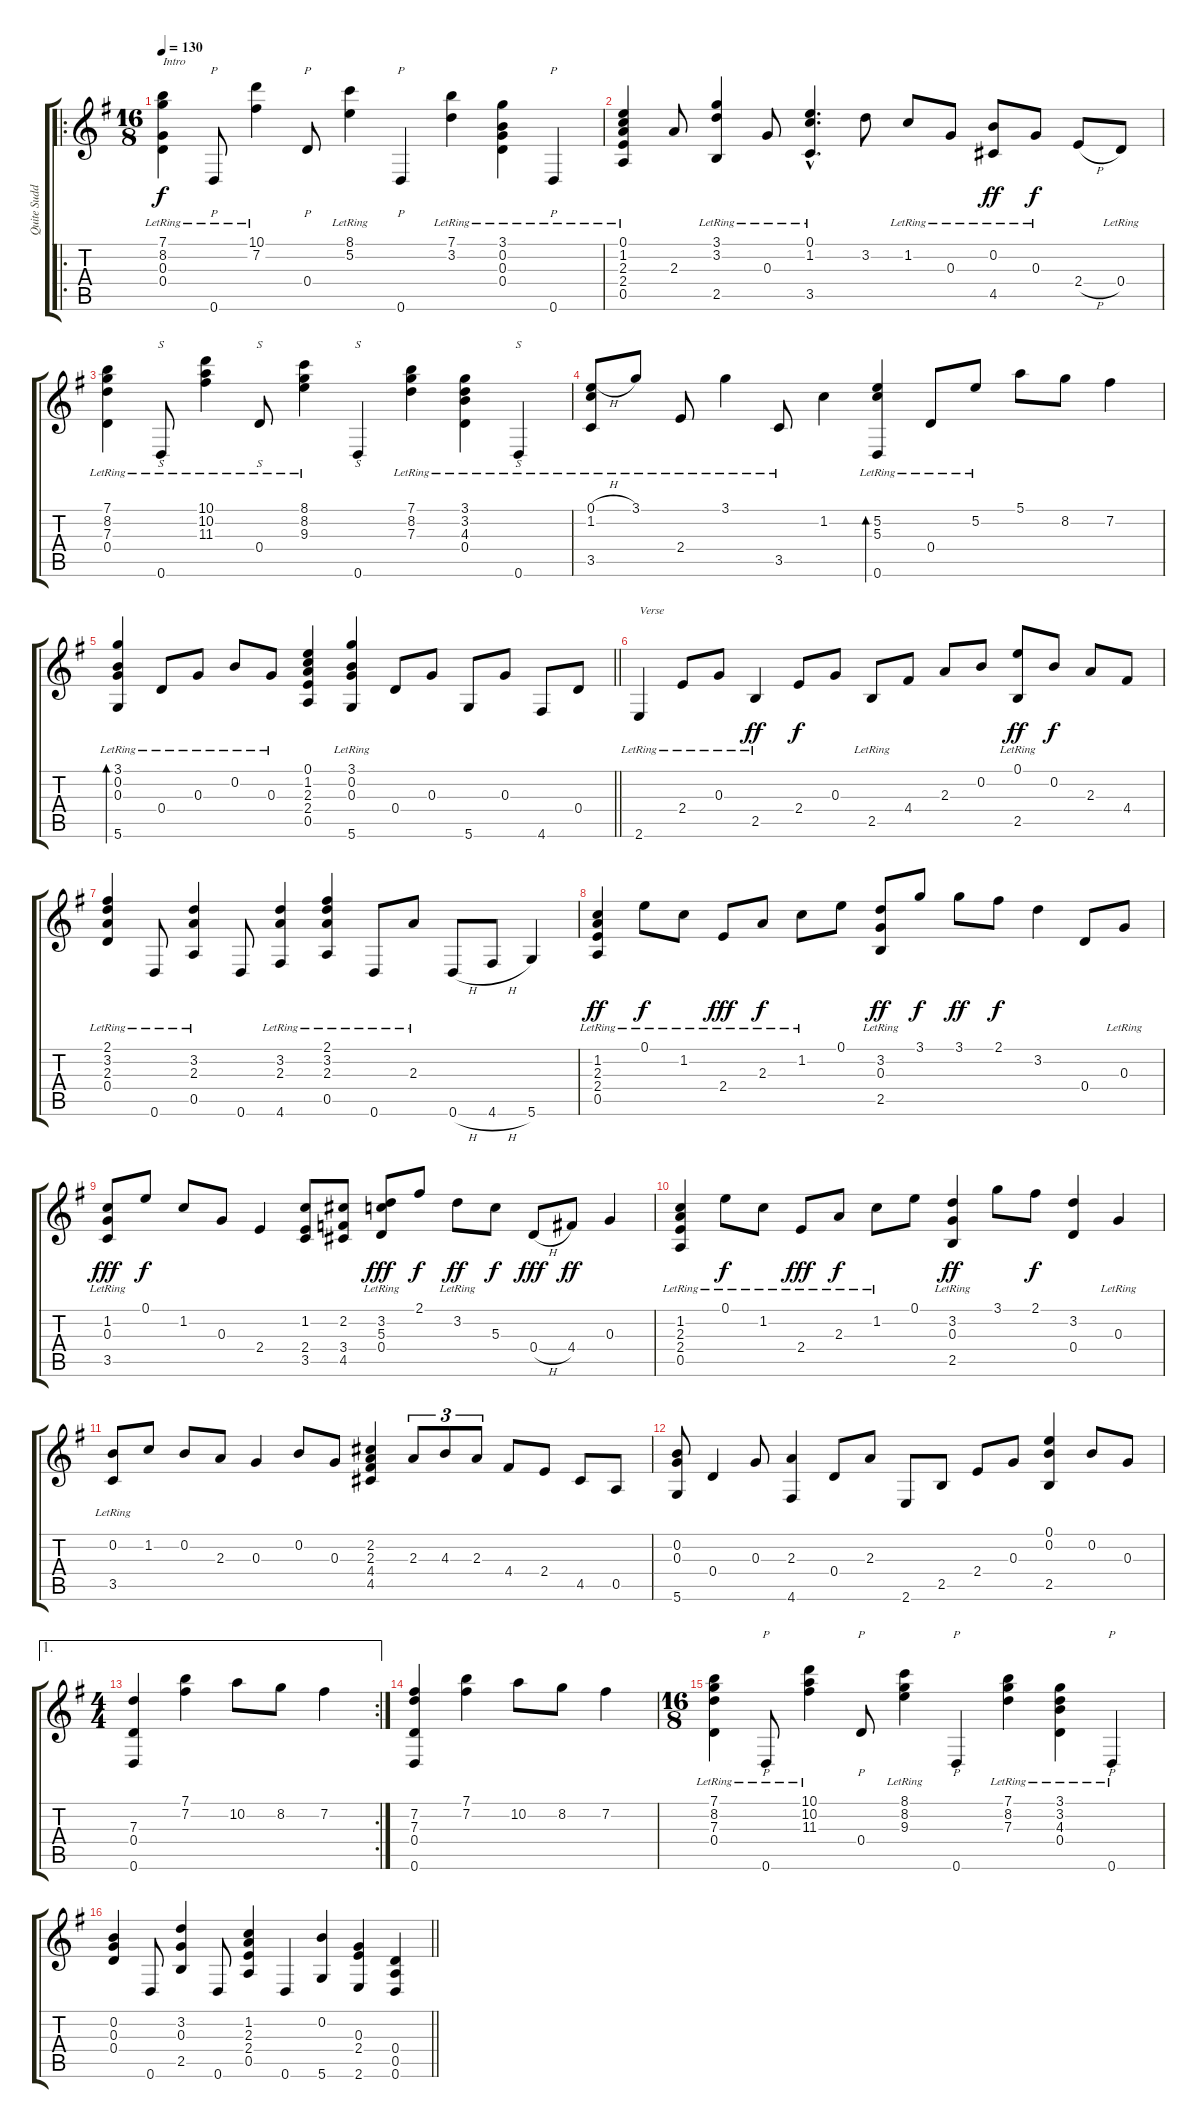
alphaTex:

\track ("Quite Suddenly Guitar" "Quite Sudd") {instrument acousticguitarsteel}
\staff {score tabs}
\tuning (E4 B3 G3 D3 A2 D2) {hide}
\ro
\ts (16 8)
\tempo 130
\clef g2
\ks g
(7.1{lr} 8.2{lr} 0.3{lr} 0.4{lr}).4{txt "Intro" dy f instrument acousticguitarsteel} 0.6{lr}.8{p} (10.1{lr} 7.2{lr}).4 0.4.8{p} (8.1{lr} 5.2{lr}).4 0.6.4{p} (7.1{lr} 3.2{lr}).4 (3.1{lr} 0.2{lr} 0.3 0.4).4 0.6{lr}.4{p} |
(0.1{lr} 1.2{lr} 2.3 2.4 0.5{lr}).4 2.3.8 (3.1{lr} 3.2 2.5{lr}).4 0.3{lr}.8 (0.1{hac lr} 1.2{lr} 3.5{lr}).4{d} 3.2.8 1.2{lr}.8 0.3{lr}.8 (0.2{lr} 4.5{lr}).8{dy ff} 0.3{lr}.8{dy f} 2.4{h}.8 0.4{lr}.8 |
(7.1{lr} 8.2{lr} 7.3{lr} 0.4{lr}).4 0.6{lr}.8{s} (10.1{lr} 10.2{lr} 11.3{lr}).4 0.4{lr}.8{s} (8.1{lr} 8.2{lr} 9.3).4 0.6.4{s} (7.1{lr} 8.2{lr} 7.3{lr}).4 (3.1{lr} 3.2{lr} 4.3 0.4).4 0.6{lr}.4{s} |
(0.1{h} 1.2{lr} 3.5{lr}).8 3.1{lr}.8 2.4{lr}.8 3.1{lr}.4 3.5{lr}.8 1.2.4 (5.2{lr} 5.3{lr} 0.6{lr}).4{bd 60} 0.4{lr}.8 5.2{lr}.8 5.1.8 8.2.8 7.2.4 |
\barLineRight lightlight
(3.1{lr} 0.2{lr} 0.3 5.6).4{bd 120} 0.4{lr}.8 0.3{lr}.8 0.2{lr}.8 0.3{lr}.8 (0.1 1.2 2.3 2.4 0.5).4 (3.1{lr} 0.2 0.3 5.6{lr}).4 0.4.8 0.3.8 5.6.8 0.3.8 4.6.8 0.4.8 |
2.6{lr}.4{txt "Verse"} 2.4{lr}.8 0.3{lr}.8 2.5{lr}.4{dy ff} 2.4.8{dy f} 0.3.8 2.5{lr}.8 4.4.8 2.3.8 0.2.8 (0.1{lr} 2.5{lr}).8{dy ff} 0.2.8{dy f} 2.3.8 4.4.8 |
(2.1{lr} 3.2{lr} 2.3 0.4{lr}).4 0.6{lr}.8 (3.2{lr} 2.3{lr} 0.5{lr}).4 0.6.8 (3.2{lr} 2.3 4.6).4 (2.1 3.2 2.3 0.5{lr}).4 0.6{lr}.8 2.3{lr}.8 0.6{h}.8 4.6{h}.8 5.6.4 |
(1.2{lr} 2.3{lr} 2.4 0.5{lr}).4{dy ff} 0.1{lr}.8{dy f} 1.2{lr}.8 2.4{lr}.8{dy fff} 2.3{lr}.8{dy f} 1.2{lr}.8 0.1.8 (3.2{lr} 0.3{lr} 2.5{lr}).8{dy ff} 3.1.8{dy f} 3.1.8{dy ff} 2.1.8{dy f} 3.2.4 0.4.8 0.3{lr}.8 |
(1.2{lr} 0.3{lr} 3.5{lr}).8{dy fff} 0.1.8{dy f} 1.2.8 0.3.8 2.4.4 (1.2 2.4 3.5).8 (2.2 3.4 4.5).8 (3.2{lr} 5.3{lr} 0.4{lr}).8{dy fff} 2.1.8{dy f} 3.2{lr}.8{dy ff} 5.3.8{dy f} 0.4{h}.8{dy fff} 4.4.8{dy ff} 0.3.4 |
(1.2{lr} 2.3{lr} 2.4 0.5{lr}).4 0.1{lr}.8{dy f} 1.2{lr}.8 2.4{lr}.8{dy fff} 2.3{lr}.8{dy f} 1.2{lr}.8 0.1.8 (3.2{lr} 0.3{lr} 2.5{lr}).4{dy ff} 3.1.8 2.1.8{dy f} (3.2 0.4).4 0.3{lr}.4 |
(0.2 3.5{lr}).8 1.2.8 0.2.8 2.3.8 0.3.4 0.2.8 0.3.8 (2.2 2.3 4.4 4.5).4 2.3.8{tu (3 2)} 4.3.8{tu (3 2)} 2.3.8{tu (3 2)} 4.4.8 2.4.8 4.5.8 0.5.8 |
(0.2 0.3 5.6).8 0.4.4 0.3.8 (2.3 4.6).4 0.4.8 2.3.8 2.6.8 2.5.8 2.4.8 0.3.8 (0.1 0.2 2.5).4 0.2.8 0.3.8 |
\ae 1
\rc 2
\ts (4 4)
(7.3 0.4 0.6).4 (7.1 7.2).4 10.2.8 8.2.8 7.2.4 |
(7.2 7.3 0.4 0.6).4 (7.1 7.2).4 10.2.8 8.2.8 7.2.4 |
\ts (16 8)
(7.1{lr} 8.2{lr} 7.3{lr} 0.4{lr}).4 0.6{lr}.8{p} (10.1{lr} 10.2{lr} 11.3{lr}).4 0.4.8{p} (8.1{lr} 8.2{lr} 9.3).4 0.6.4{p} (7.1{lr} 8.2{lr} 7.3{lr}).4 (3.1{lr} 3.2{lr} 4.3 0.4).4 0.6{lr}.4{p} |
\barLineRight lightlight
(0.2 0.3 0.4).4 0.6.8 (3.2 0.3 2.5).4 0.6.8 (1.2 2.3 2.4 0.5).4 0.6.4 (0.2 5.6).4 (0.3 2.4 2.6).4 (0.4 0.5 0.6).4
